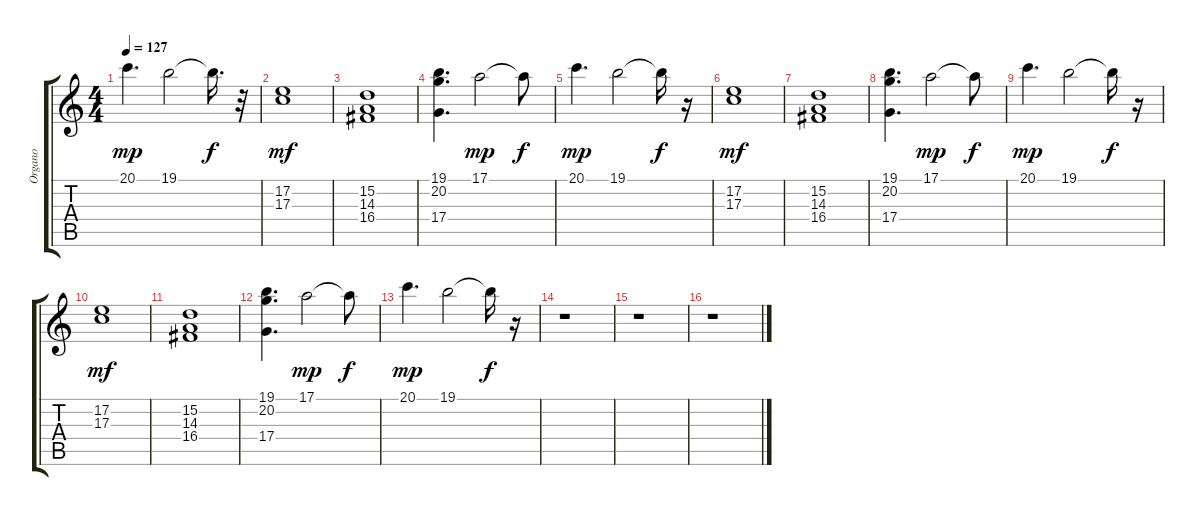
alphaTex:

\track ("Organo" "Organo") {instrument rockorgan}
\staff {score tabs}
\tuning (E4 B3 G3 D3 A2 E2) {hide}
\ts (4 4)
\tempo 127
\clef g2
\ks c
20.1.4{d dy mp} 19.1.2 19.1{t}.16{d dy f} r.32 |
(17.2 17.3).1{dy mf} |
(15.2 14.3 16.4).1 |
(19.1 20.2 17.4).4{d} 17.1.2{dy mp} 17.1{t}.8{dy f} |
20.1.4{d dy mp} 19.1.2 19.1{t}.16{dy f} r.16 |
(17.2 17.3).1{dy mf} |
(15.2 14.3 16.4).1 |
(19.1 20.2 17.4).4{d} 17.1.2{dy mp} 17.1{t}.8{dy f} |
20.1.4{d dy mp} 19.1.2 19.1{t}.16{dy f} r.16 |
(17.2 17.3).1{dy mf} |
(15.2 14.3 16.4).1 |
(19.1 20.2 17.4).4{d} 17.1.2{dy mp} 17.1{t}.8{dy f} |
20.1.4{d dy mp} 19.1.2 19.1{t}.16{dy f} r.16 |
r.1 |
r.1 |
r.1
